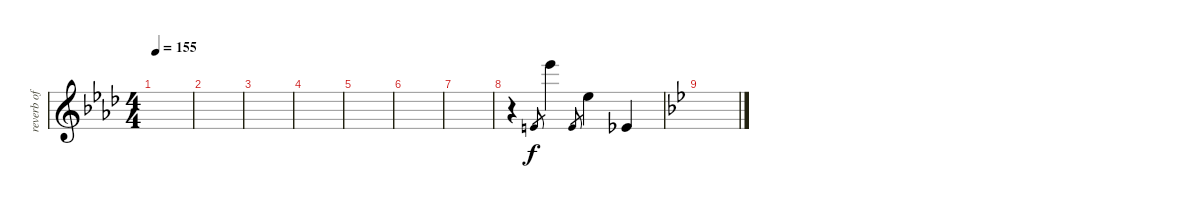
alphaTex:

\track ("reverb of piano" "reverb of ") {instrument shamisen}
\staff {score}
\tuning (E4 B3 G3 D3 A2 E2 B1) {hide}
\ts (4 4)
\section ("" "")
\tempo 155
\clef g2
\ks ab
|
|
|
|
|
|
|
r.4 0.1.8{gr} 23.1.4 0.1.8{gr} 11.1.4 4.2.4 |
\ks bb
